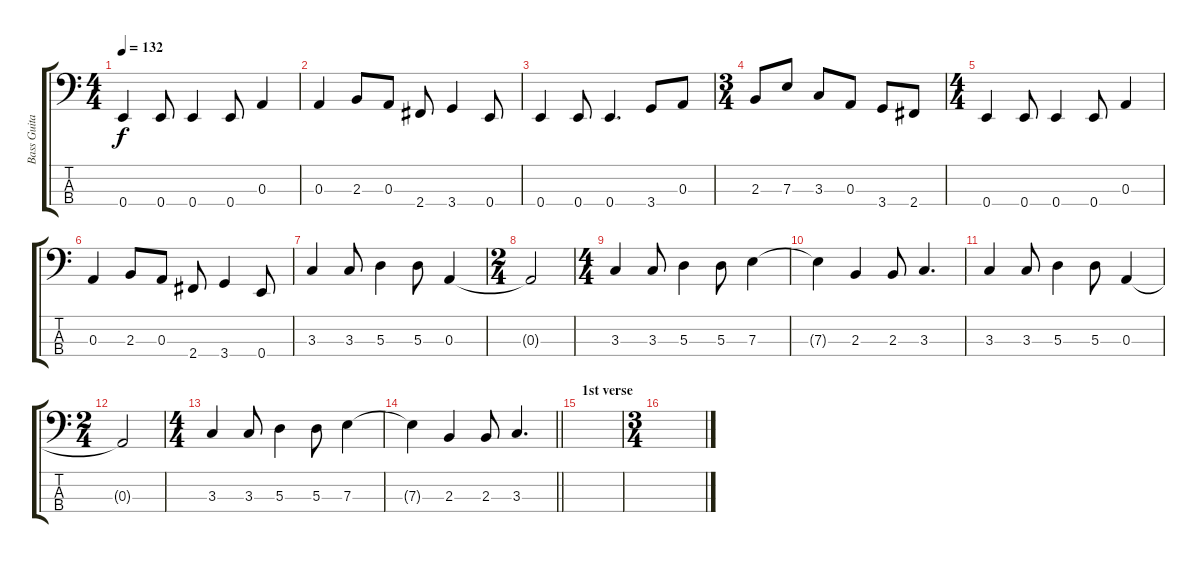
\track ("Bass Guitar" "Bass Guita") {instrument electricbassfinger}
\staff {score tabs}
\tuning (G2 D2 A1 E1) {hide}
\ts (4 4)
\tempo 132
\clef f4
\ks c
0.4.4{dy f} 0.4.8 0.4.4 0.4.8 0.3.4 |
0.3.4 2.3.8 0.3.8 2.4.8 3.4.4 0.4.8 |
0.4.4 0.4.8 0.4.4{d} 3.4.8 0.3.8 |
\ts (3 4)
2.3.8 7.3.8 3.3.8 0.3.8 3.4.8 2.4.8 |
\ts (4 4)
0.4.4 0.4.8 0.4.4 0.4.8 0.3.4 |
0.3.4 2.3.8 0.3.8 2.4.8 3.4.4 0.4.8 |
3.3.4 3.3.8 5.3.4 5.3.8 0.3.4 |
\ts (2 4)
0.3{t}.2 |
\ts (4 4)
3.3.4 3.3.8 5.3.4 5.3.8 7.3.4 |
7.3{t}.4 2.3.4 2.3.8 3.3.4{d} |
3.3.4 3.3.8 5.3.4 5.3.8 0.3.4 |
\ts (2 4)
0.3{t}.2 |
\ts (4 4)
3.3.4 3.3.8 5.3.4 5.3.8 7.3.4 |
\barLineRight lightlight
7.3{t}.4 2.3.4 2.3.8 3.3.4{d} |
\section ("" "1st verse")
|
\ts (3 4)
